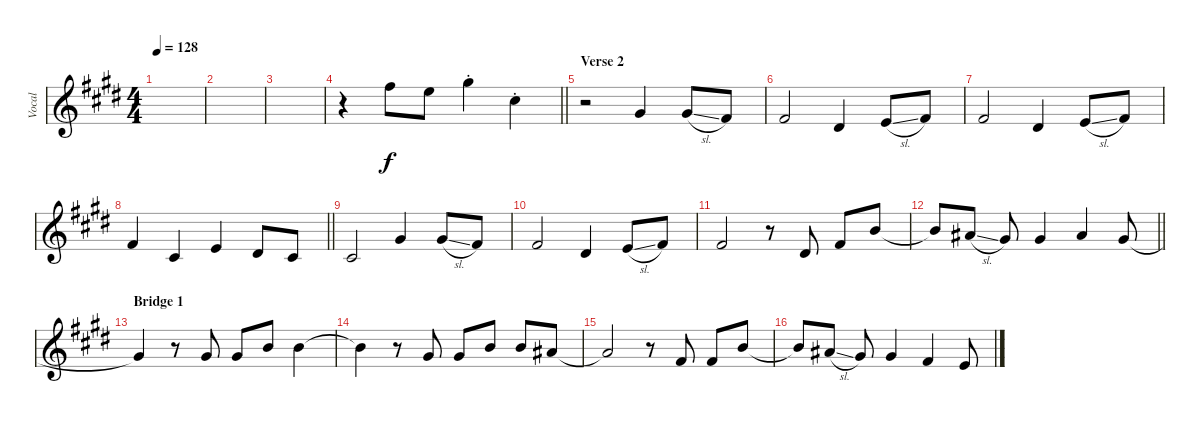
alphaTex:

\track ("Vocal" "Vocal") {instrument acousticguitarnylon}
\staff {score}
\tuning (E4 B3 G3 D3 A2 E2) {hide}
\ts (4 4)
\tempo 128
\clef g2
\ks c#minor
|
|
|
\barLineRight lightlight
r.4 2.1.8 0.1.8 4.1{st}.4 2.2{st}.4 |
\section ("" "Verse 2")
r.2 6.4.4 6.4{sl}.8 4.4.8 |
4.4.2 1.4.4 2.4{sl}.8 4.4.8 |
4.4.2 1.4.4 2.4{sl}.8 4.4.8 |
\barLineRight lightlight
4.4.4 4.5.4 2.4.4 6.5.8 4.5.8 |
4.5.2 6.4.4 6.4{sl}.8 4.4.8 |
4.4.2 1.4.4 2.4{sl}.8 4.4.8 |
4.4.2 r.8 1.4.8 4.4.8 0.2.8 |
\barLineRight lightlight
0.2{t}.8 3.3{sl}.8 1.3.8 1.3.4 3.3.4 1.3.8 |
\section ("" "Bridge 1")
1.3{t}.4 r.8 1.3.8 1.3.8 0.2.8 0.2.4 |
0.2{t}.4 r.8 6.4.8 1.3.8 0.2.8 0.2.8 3.3.8 |
3.3{t}.2 r.8 4.4.8 4.4.8 0.2.8 |
0.2{t}.8 3.3{sl}.8 1.3.8 1.3.4 4.4.4 2.4.8
